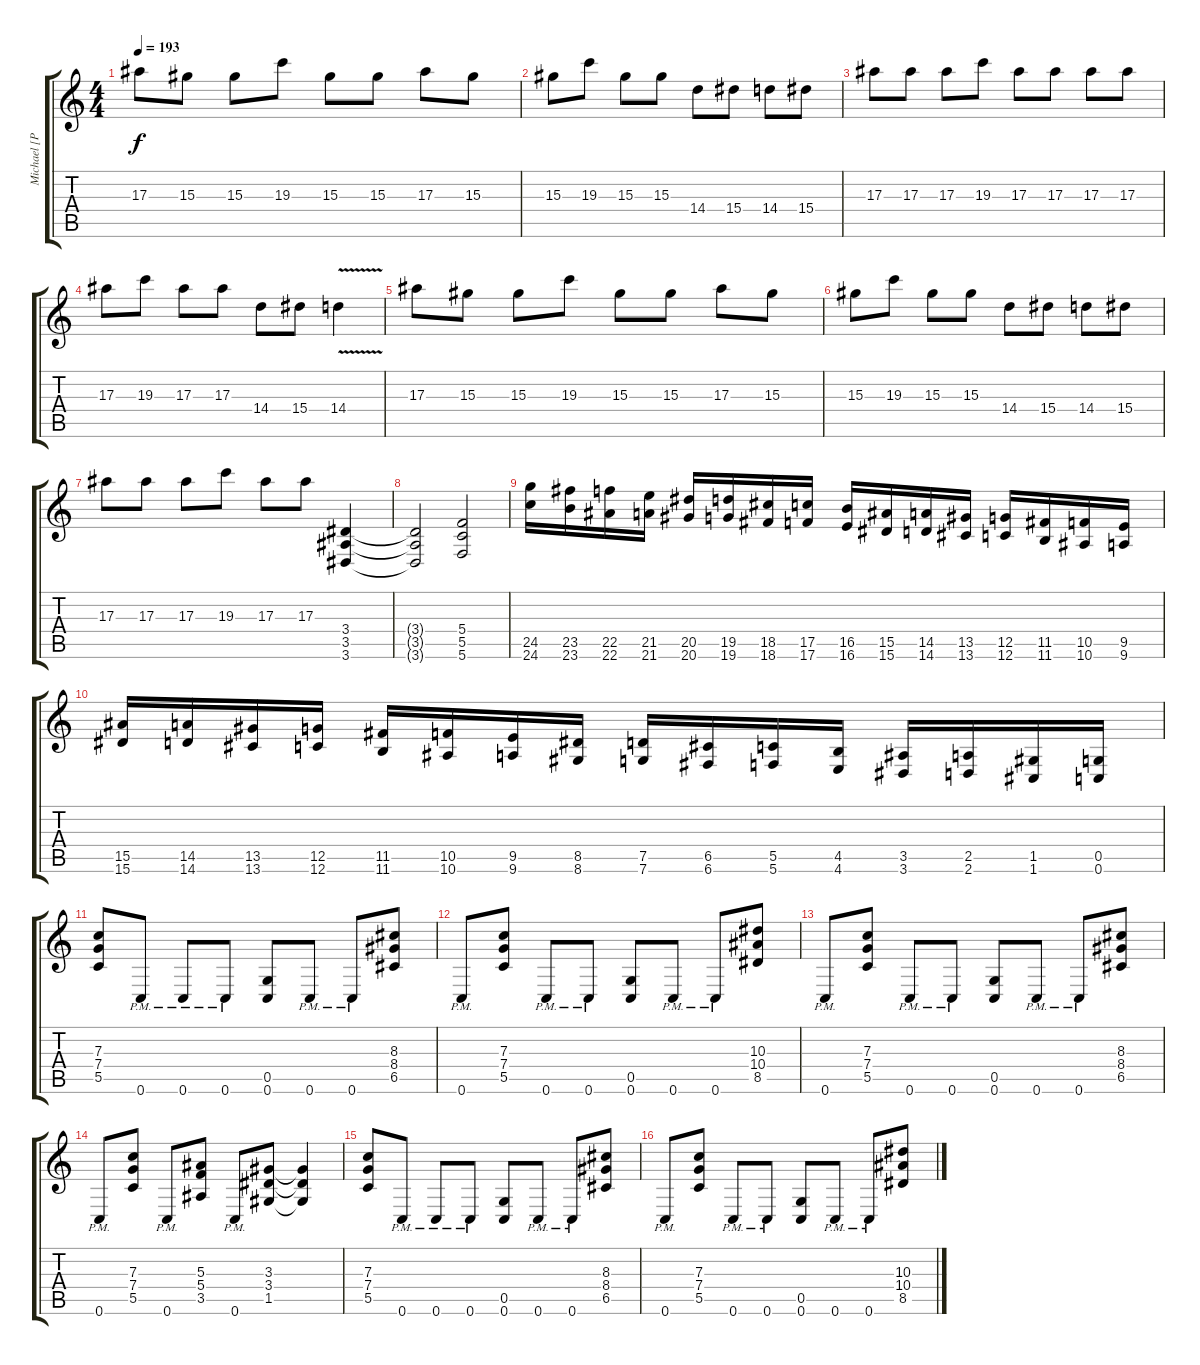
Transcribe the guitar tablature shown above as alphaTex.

\track ("Michael [Padge] Padge" "Michael [P") {instrument distortionguitar}
\staff {score tabs}
\tuning (D4 A3 F3 C3 G2 C2) {hide}
\ts (4 4)
\tempo 193
\clef g2
\ks c
17.3.8{dy f} 15.3.8 15.3.8 19.3.8 15.3.8 15.3.8 17.3.8 15.3.8 |
15.3.8 19.3.8 15.3.8 15.3.8 14.4.8 15.4.8 14.4.8 15.4.8 |
17.3.8 17.3.8 17.3.8 19.3.8 17.3.8 17.3.8 17.3.8 17.3.8 |
17.3.8 19.3.8 17.3.8 17.3.8 14.4.8 15.4.8 14.4{v}.4 |
17.3.8 15.3.8 15.3.8 19.3.8 15.3.8 15.3.8 17.3.8 15.3.8 |
15.3.8 19.3.8 15.3.8 15.3.8 14.4.8 15.4.8 14.4.8 15.4.8 |
17.3.8 17.3.8 17.3.8 19.3.8 17.3.8 17.3.8 (3.4 3.5 3.6).4 |
(3.4{t} 3.5{t} 3.6{t}).2 (5.4 5.5 5.6).2 |
(24.5 24.6).16{instrument guitarfretnoise} (23.5 23.6).16 (22.5 22.6).16 (21.5 21.6).16 (20.5 20.6).16 (19.5 19.6).16 (18.5 18.6).16 (17.5 17.6).16 (16.5 16.6).16 (15.5 15.6).16 (14.5 14.6).16 (13.5 13.6).16 (12.5 12.6).16 (11.5 11.6).16 (10.5 10.6).16 (9.5 9.6).16 |
(15.5 15.6).16 (14.5 14.6).16 (13.5 13.6).16 (12.5 12.6).16 (11.5 11.6).16 (10.5 10.6).16 (9.5 9.6).16 (8.5 8.6).16 (7.5 7.6).16 (6.5 6.6).16 (5.5 5.6).16 (4.5 4.6).16 (3.5 3.6).16 (2.5 2.6).16 (1.5 1.6).16 (0.5 0.6).16 |
(7.3 7.4 5.5).8{instrument distortionguitar} 0.6{pm}.8 0.6{pm}.8 0.6{pm}.8 (0.5 0.6).8 0.6{pm}.8 0.6{pm}.8 (8.3 8.4 6.5).8 |
0.6{pm}.8 (7.3 7.4 5.5).8 0.6{pm}.8 0.6{pm}.8 (0.5 0.6).8 0.6{pm}.8 0.6{pm}.8 (10.3 10.4 8.5).8 |
0.6{pm}.8 (7.3 7.4 5.5).8 0.6{pm}.8 0.6{pm}.8 (0.5 0.6).8 0.6{pm}.8 0.6{pm}.8 (8.3 8.4 6.5).8 |
0.6{pm}.8 (7.3 7.4 5.5).8 0.6{pm}.8 (5.3 5.4 3.5).8 0.6{pm}.8 (3.3 3.4 1.5).8 (3.3{t} 3.4{t} 1.5{t}).4 |
(7.3 7.4 5.5).8 0.6{pm}.8 0.6{pm}.8 0.6{pm}.8 (0.5 0.6).8 0.6{pm}.8 0.6{pm}.8 (8.3 8.4 6.5).8 |
0.6{pm}.8 (7.3 7.4 5.5).8 0.6{pm}.8 0.6{pm}.8 (0.5 0.6).8 0.6{pm}.8 0.6{pm}.8 (10.3 10.4 8.5).8
